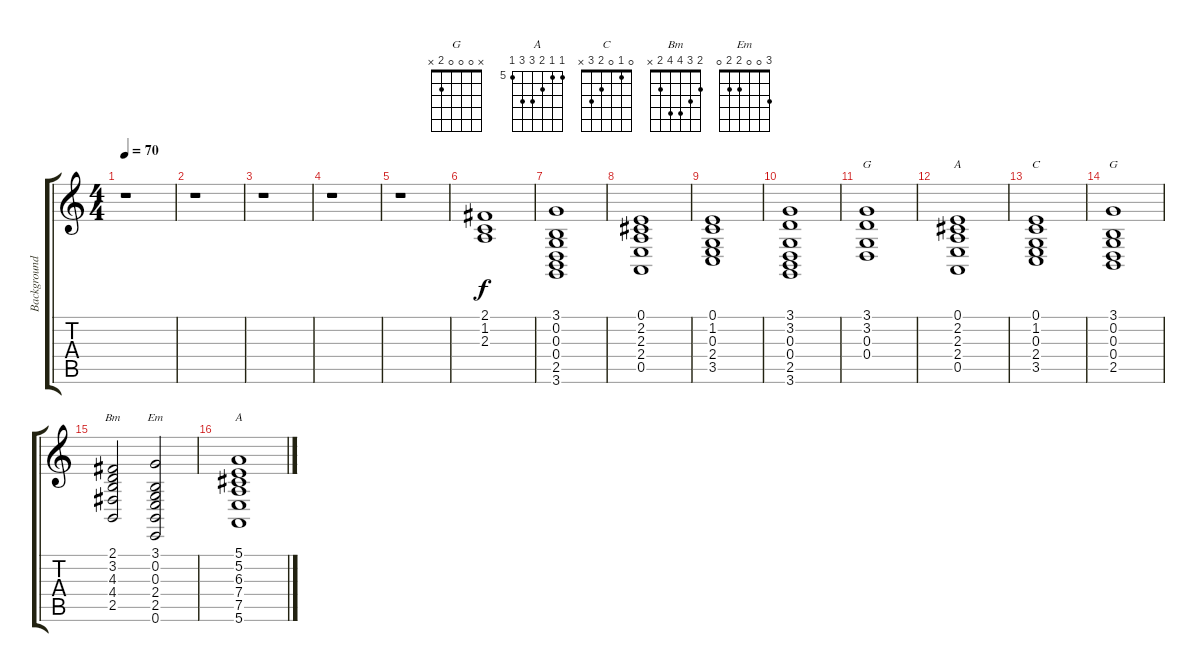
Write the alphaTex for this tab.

\track ("Background Voices" "Background") {instrument choiraahs}
\staff {score tabs}
\tuning (E4 B3 G3 D3 A2 E2) {hide}
\chord ("G" 3 3 0 0 x x)
\chord ("A" 0 2 2 2 0 x)
\chord ("C" 0 1 0 2 3 x)
\chord ("G" x 0 0 0 2 x)
\chord ("Bm" 2 3 4 4 2 x)
\chord ("Em" 3 0 0 2 2 0)
\chord ("A" 5 5 6 7 7 5) {firstfret 5}
\ts (4 4)
\tempo 70
\clef g2
\ks c
r.1{dy f} |
r.1 |
r.1 |
r.1 |
r.1 |
(2.1 1.2 2.3).1 |
(3.1 0.2 0.3 0.4 2.5 3.6).1 |
(0.1 2.2 2.3 2.4 0.5).1 |
(0.1 1.2 0.3 2.4 3.5).1 |
(3.1 3.2 0.3 0.4 2.5 3.6).1 |
(3.1 3.2 0.3 0.4).1{ch "G"} |
(0.1 2.2 2.3 2.4 0.5).1{ch "A"} |
(0.1 1.2 0.3 2.4 3.5).1{ch "C"} |
(3.1 0.2 0.3 0.4 2.5).1{ch "G"} |
(2.1 3.2 4.3 4.4 2.5).2{ch "Bm"} (3.1 0.2 0.3 2.4 2.5 0.6).2{ch "Em"} |
(5.1 5.2 6.3 7.4 7.5 5.6).1{ch "A"}
